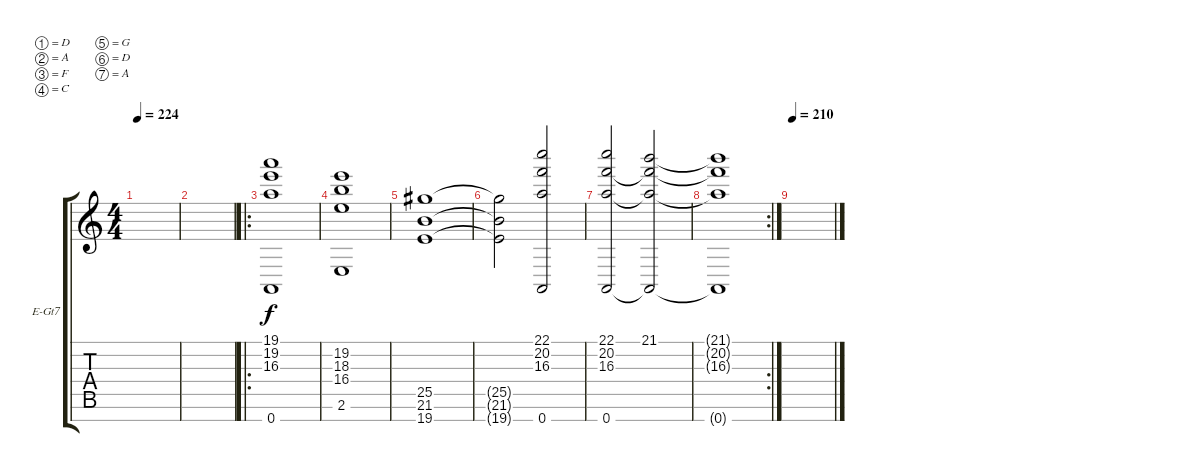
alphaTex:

\defaultSystemsLayout 4
\bracketExtendMode groupsimilarinstruments
\firstSystemTrackNameOrientation horizontal
\otherSystemsTrackNameOrientation horizontal
\track ("synth" "E-Gt7") {instrument distortionguitar}
\staff {score tabs}
\tuning (D4 A3 F3 C3 G2 D2 A1)
\ts (4 4)
\tempo 224
\clef g2
\ks c
|
|
\ro
(19.1 19.2 16.3 0.7).1 |
(19.2 18.3 16.4 2.6).1 |
(25.5 21.6 19.7).1 |
(25.5{t} 21.6{t} 19.7{t}).2 (22.1 20.2 16.3 0.7).2 |
(22.1 20.2 16.3 0.7).2 (21.1 20.2{t} 16.3{t} 0.7{t}).2 |
\rc 2
(16.3{t} 20.2{t} 21.1{t} 0.7{t}).1 |
\tempo 210
